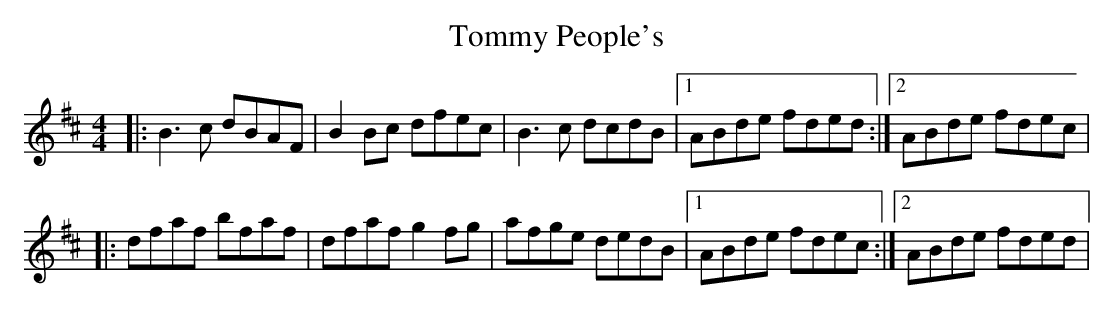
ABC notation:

X:1
T:Tommy People's
M:4/4
L:1/8
K:D
|:B3c dBAF|B2Bc dfec|B3c dcdB|1 ABde fded:|2 ABde fdec|
|:dfaf bfaf|dfaf g2fg|afge dedB|1 ABde fdec:|2 ABde fded|
